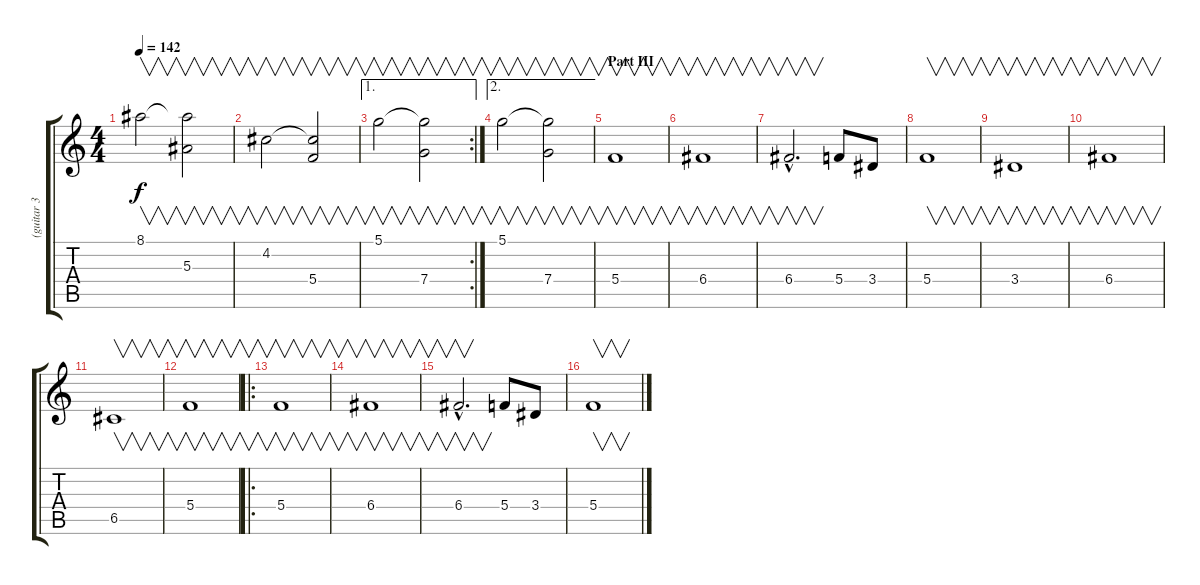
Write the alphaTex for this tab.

\track ("(guitar 3 overdub && fx)" "(guitar 3 ") {instrument overdrivenguitar}
\staff {score tabs}
\tuning (D4 A3 F3 C3 G2 D2) {hide}
\ts (4 4)
\tempo 142
\clef g2
\ks c
8.1.2{v dy f} (8.1{t} 5.3).2{v} |
4.2.2{v} (4.2{t} 5.4).2{v} |
\ae 1
\rc 2
5.1.2{v} (5.1{t} 7.4).2{v} |
\ae 2
5.1.2{v} (5.1{t} 7.4).2{v} |
\section ("" "Part III")
5.4.1{v} |
6.4.1{v} |
6.4{hac}.2{v d} 5.4.8 3.4.8 |
5.4.1{v} |
3.4.1{v} |
6.4.1{v} |
6.5.1{v} |
5.4.1{v} |
\ro
5.4.1{v} |
6.4.1{v} |
6.4{hac}.2{v d} 5.4.8 3.4.8 |
5.4.1{v}
